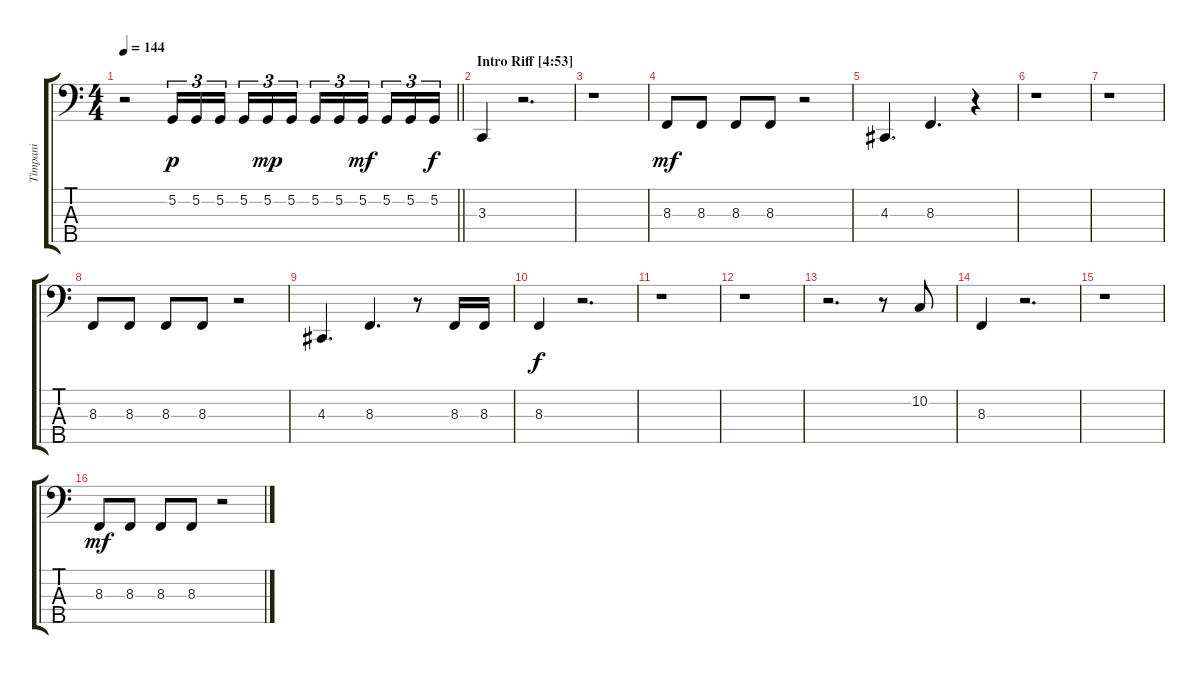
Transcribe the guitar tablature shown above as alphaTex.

\track ("Timpani" "Timpani") {instrument timpani}
\staff {score tabs}
\tuning (G2 D2 A1 E1 B0) {hide}
\ts (4 4)
\tempo 144
\clef f4
\barLineRight lightlight
\ks c
r.2{dy f} 5.2.16{tu (3 2) dy p} 5.2.16{tu (3 2)} 5.2.16{tu (3 2) beam splitsecondary} 5.2.16{tu (3 2)} 5.2.16{tu (3 2) dy mp} 5.2.16{tu (3 2)} 5.2.16{tu (3 2)} 5.2.16{tu (3 2)} 5.2.16{tu (3 2) dy mf beam splitsecondary} 5.2.16{tu (3 2)} 5.2.16{tu (3 2)} 5.2.16{tu (3 2) dy f} |
\section ("" "Intro Riff [4:53]")
3.3.4 r.2{d} |
r.1 |
8.3.8{dy mf} 8.3.8 8.3.8 8.3.8 r.2 |
4.3.4{d} 8.3.4{d} r.4 |
r.1 |
r.1 |
8.3.8 8.3.8 8.3.8 8.3.8 r.2 |
4.3.4{d} 8.3.4{d} r.8 8.3.16 8.3.16 |
8.3.4{dy f} r.2{d} |
r.1 |
r.1 |
r.2{d} r.8 10.2.8 |
8.3.4 r.2{d} |
r.1 |
8.3.8{dy mf} 8.3.8 8.3.8 8.3.8 r.2
